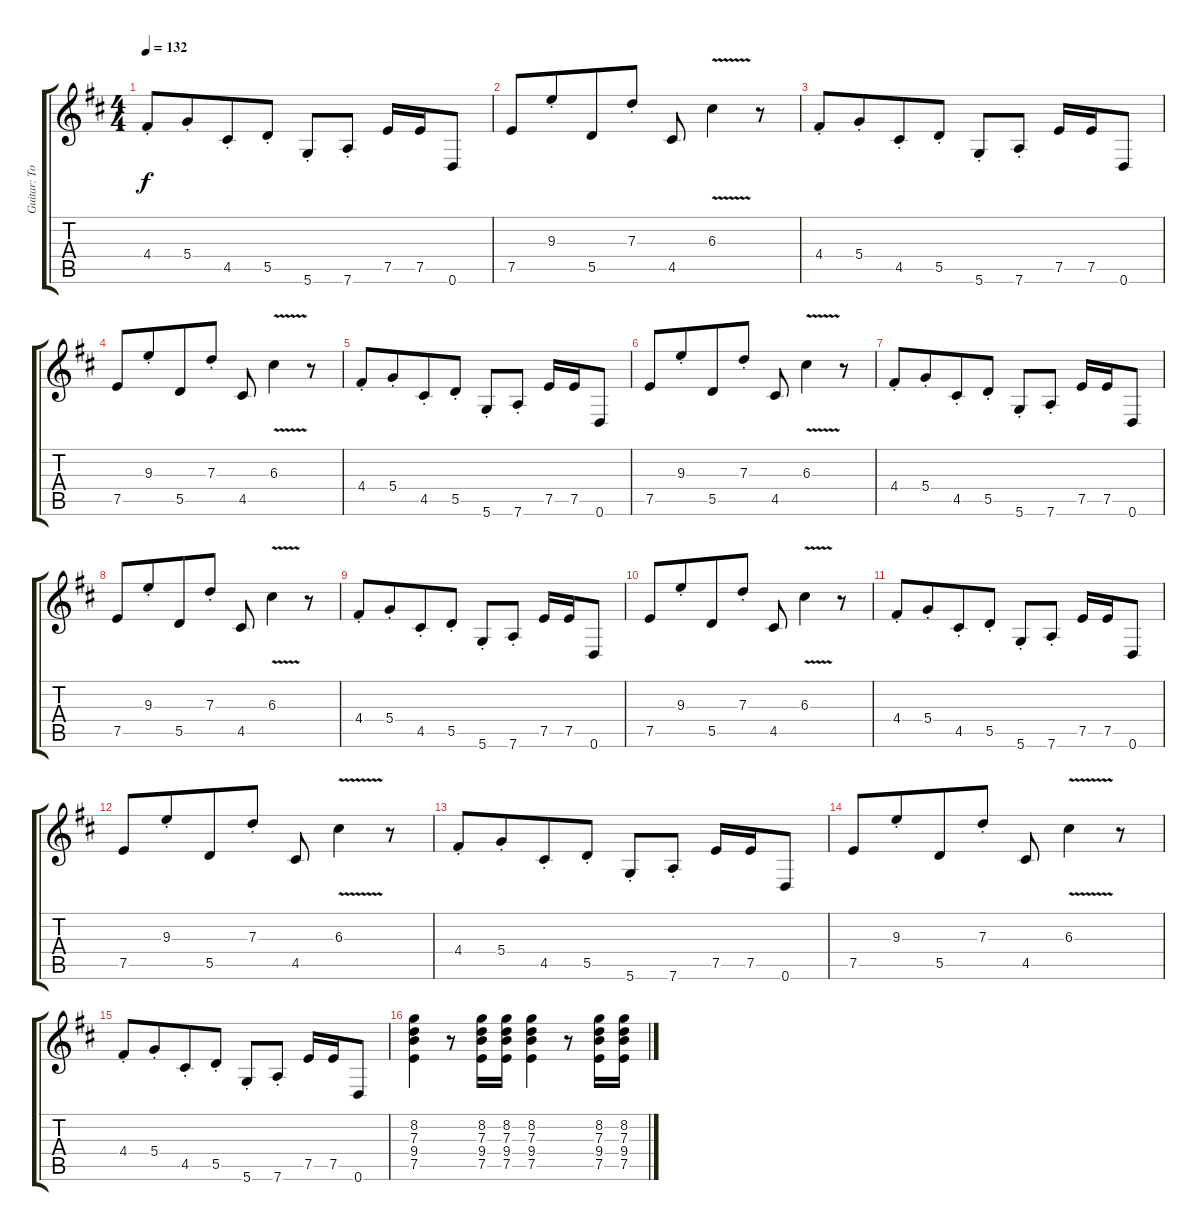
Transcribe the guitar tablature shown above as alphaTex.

\track ("Guitar: Todd" "Guitar: To") {instrument distortionguitar}
\staff {score tabs}
\tuning (E4 B3 G3 D3 A2 D2) {hide}
\ts (4 4)
\tempo 132
\clef g2
\ks d
4.4{st}.8{dy f} 5.4{st}.8{beam merge} 4.5{st}.8 5.5{st}.8 5.6{st}.8 7.6{st}.8 7.5.16 7.5.16 0.6.8 |
7.5.8 9.3{st}.8{beam merge} 5.5.8 7.3{st}.8 4.5.8 6.3{v}.4 r.8 |
4.4{st}.8 5.4{st}.8{beam merge} 4.5{st}.8 5.5{st}.8 5.6{st}.8 7.6{st}.8 7.5.16 7.5.16 0.6.8 |
7.5.8 9.3{st}.8{beam merge} 5.5.8 7.3{st}.8 4.5.8 6.3{v}.4 r.8 |
4.4{st}.8 5.4{st}.8{beam merge} 4.5{st}.8 5.5{st}.8 5.6{st}.8 7.6{st}.8 7.5.16 7.5.16 0.6.8 |
7.5.8 9.3{st}.8{beam merge} 5.5.8 7.3{st}.8 4.5.8 6.3{v}.4 r.8 |
4.4{st}.8 5.4{st}.8{beam merge} 4.5{st}.8 5.5{st}.8 5.6{st}.8 7.6{st}.8 7.5.16 7.5.16 0.6.8 |
7.5.8 9.3{st}.8{beam merge} 5.5.8 7.3{st}.8 4.5.8 6.3{v}.4 r.8 |
4.4{st}.8 5.4{st}.8{beam merge} 4.5{st}.8 5.5{st}.8 5.6{st}.8 7.6{st}.8 7.5.16 7.5.16 0.6.8 |
7.5.8 9.3{st}.8{beam merge} 5.5.8 7.3{st}.8 4.5.8 6.3{v}.4 r.8 |
4.4{st}.8 5.4{st}.8{beam merge} 4.5{st}.8 5.5{st}.8 5.6{st}.8 7.6{st}.8 7.5.16 7.5.16 0.6.8 |
7.5.8 9.3{st}.8{beam merge} 5.5.8 7.3{st}.8 4.5.8 6.3{v}.4 r.8 |
4.4{st}.8 5.4{st}.8{beam merge} 4.5{st}.8 5.5{st}.8 5.6{st}.8 7.6{st}.8 7.5.16 7.5.16 0.6.8 |
7.5.8 9.3{st}.8{beam merge} 5.5.8 7.3{st}.8 4.5.8 6.3{v}.4 r.8 |
4.4{st}.8 5.4{st}.8{beam merge} 4.5{st}.8 5.5{st}.8 5.6{st}.8 7.6{st}.8 7.5.16 7.5.16 0.6.8 |
(8.2 7.3 9.4 7.5).4 r.8 (8.2 7.3 9.4 7.5).16 (8.2 7.3 9.4 7.5).16 (8.2 7.3 9.4 7.5).4 r.8 (8.2 7.3 9.4 7.5).16 (8.2 7.3 9.4 7.5).16
